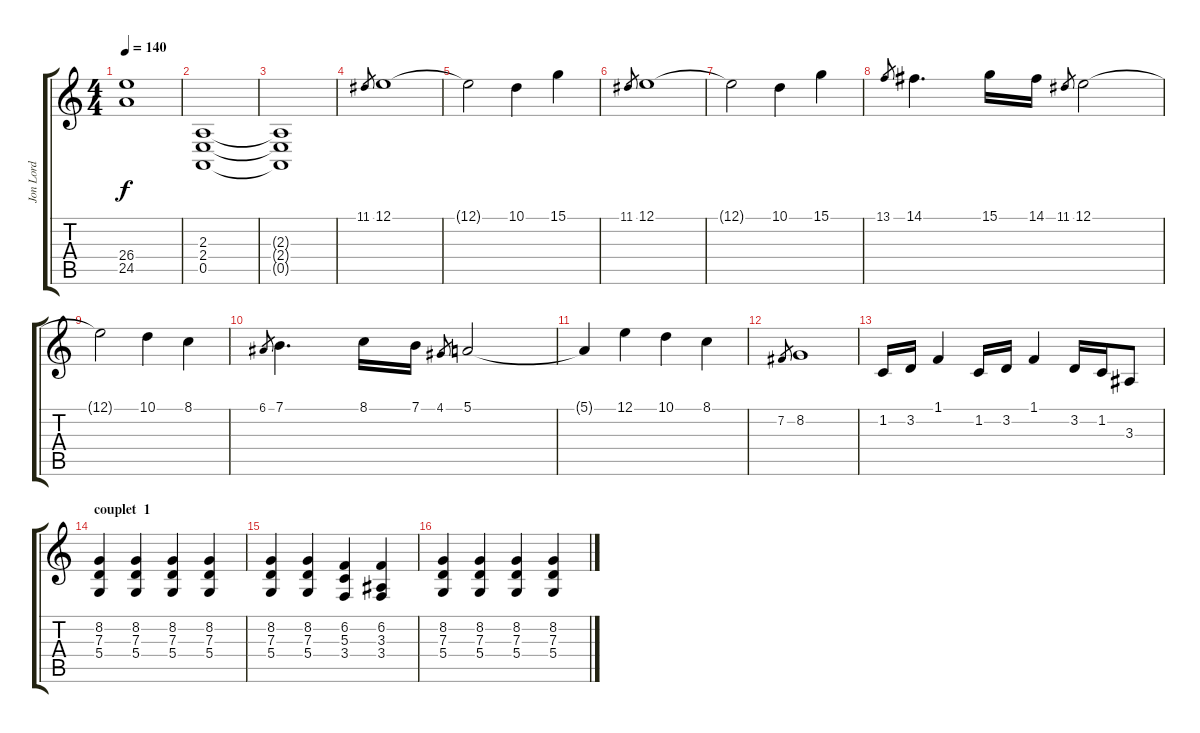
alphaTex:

\track ("Jon Lord" "Jon Lord") {instrument drawbarorgan}
\staff {score tabs}
\tuning (E4 B3 G3 D3 A2 E2) {hide}
\ts (4 4)
\tempo 140
\clef g2
\ks c
(26.4{t} 24.5{t}).1{dy f} |
(2.3 2.4 0.5).1 |
(2.3{t} 2.4{t} 0.5{t}).1 |
11.1.8{gr} 12.1.1 |
12.1{t}.2 10.1.4 15.1.4 |
11.1.8{gr} 12.1.1 |
12.1{t}.2 10.1.4 15.1.4 |
13.1.8{gr} 14.1.4{d} 15.1.16 14.1.16 11.1.8{gr} 12.1.2 |
12.1{t}.2 10.1.4 8.1.4 |
6.1.8{gr} 7.1.4{d} 8.1.16 7.1.16 4.1.8{gr} 5.1.2 |
5.1{t}.4 12.1.4 10.1.4 8.1.4 |
7.2.8{gr} 8.2.1 |
1.2.16 3.2.16 1.1.4 1.2.16 3.2.16 1.1.4 3.2.16 1.2.16 3.3.8 |
\section ("" "couplet  1")
(8.2 7.3 5.4).4 (8.2 7.3 5.4).4 (8.2 7.3 5.4).4 (8.2 7.3 5.4).4 |
(8.2 7.3 5.4).4 (8.2 7.3 5.4).4 (6.2 5.3 3.4).4 (6.2 3.3 3.4).4 |
(8.2 7.3 5.4).4 (8.2 7.3 5.4).4 (8.2 7.3 5.4).4 (8.2 7.3 5.4).4
